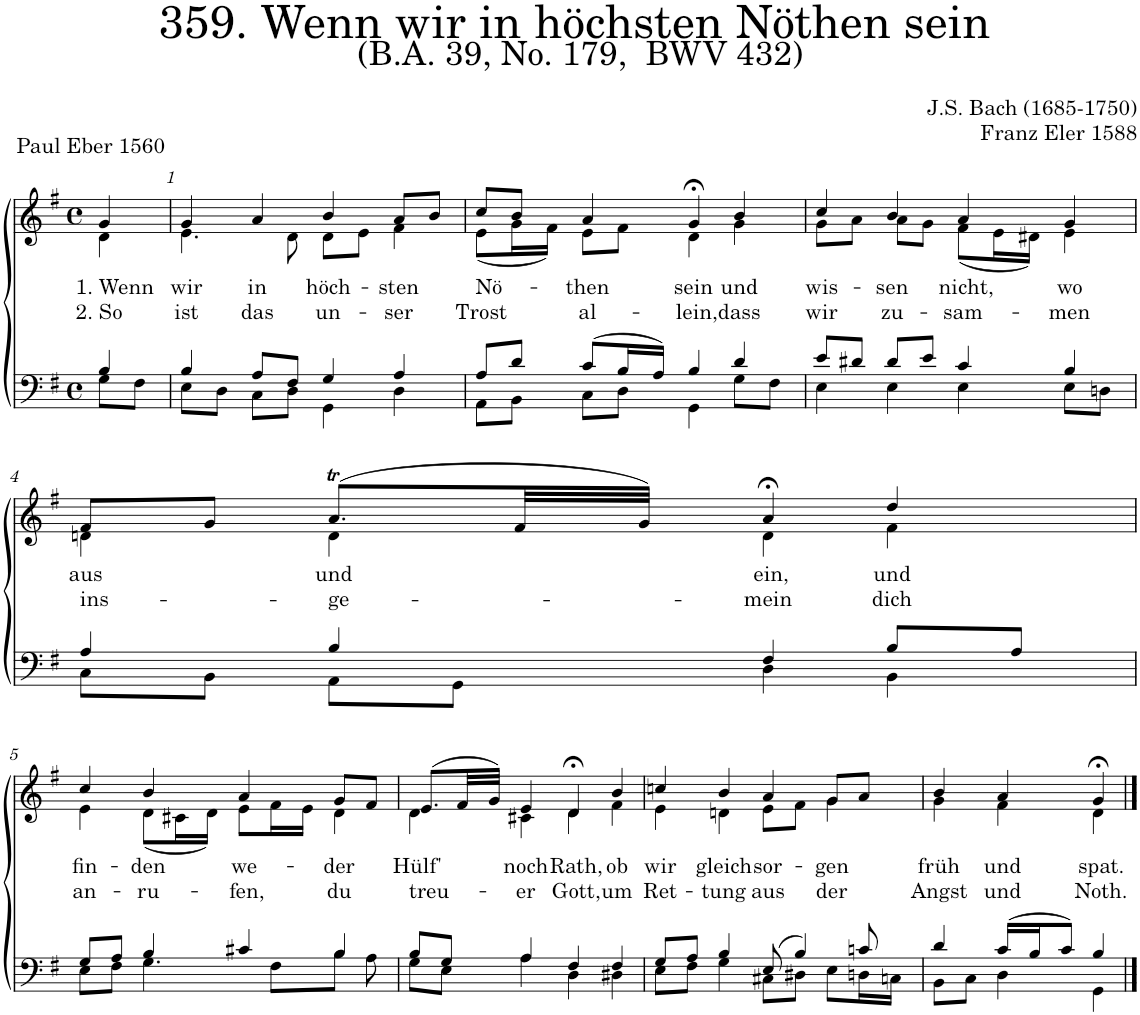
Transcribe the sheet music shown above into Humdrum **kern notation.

**kern	**kern	**text	**text
*part2	*part1	*part1	*part1
*staff2	*staff1	*staff1	*staff1
*I"Tenor/Bass	*I"Soprano/Alto	*	*
*clefF4	*clefG2	*	*
*k[f#]	*k[f#]	*	*
*M4/4	*M4/4	*	*
*met(c)	*met(c)	*	*
=	=	=	=
*^	*	*	*
!	!	!	!LO:LY:b	!LO:LY:b
*	*	*^	*	*
4B/	8G\L	4g/	4d\	1. Wenn	2. So
.	8F#\J	.	.	.	.
=1	=1	=1	=1	=1	=1
!	!	!	!	!LO:LY:b	!LO:LY:b
4B/	8E\L	4g/	4.e\	wir	ist
.	8D\J	.	.	.	.
!	!	!	!	!LO:LY:b	!LO:LY:b
8A/L	8C\L	4a/	.	in	das
8F#/J	8D\J	.	8d\	.	.
!	!	!	!	!LO:LY:b	!LO:LY:b
4G/	4GG\	4b/	8d\L	höch-	un-
.	.	.	8e\J	.	.
!	!	!	!	!LO:LY:b	!LO:LY:b
4A/	4D\	8a/L	4f#\	-sten	-ser
.	.	8b/J	.	.	.
=2	=2	=2	=2	=2	=2
!	!	!	!	!LO:LY:b	!LO:LY:b
8A/L	8AA\L	8cc/L	(8e\L	Nö-	Trost
8d/J	8BB\J	8b/J	16g\L	.	.
.	.	.	16f#\JJ)	.	.
!	!	!	!	!LO:LY:b	!LO:LY:b
(8c/L	8C\L	4a/	8e\L	-then	al-
16B/L	8D\J	.	8f#\J	.	.
16A/JJ)	.	.	.	.	.
!	!	!	!	!LO:LY:b	!LO:LY:b
4B/	4GG\	4g;<,/	4d\	sein	-lein,
!	!	!	!	!LO:LY:b	!LO:LY:b
4d/	8G\L	4b/	4g\	und	dass
.	8F#\J	.	.	.	.
=3	=3	=3	=3	=3	=3
!	!	!	!	!LO:LY:b	!LO:LY:b
8e/L	4E\	4cc/	8g\L	wis-	wir
8d#X/J	.	.	8a\J	.	.
!	!	!	!	!LO:LY:b	!LO:LY:b
8d#/L	4E\	4b/	8a\L	-sen	zu-
8e/J	.	.	8g\J	.	.
!	!	!	!	!LO:LY:b	!LO:LY:b
4c/	4E\	4a/	(8f#\L	nicht,	-sam-
.	.	.	16e\L	.	.
.	.	.	16d#X\JJ)	.	.
!	!	!	!	!LO:LY:b	!LO:LY:b
4B/	8E\L	4g/	4e\	wo	-men
.	8Dn\J	.	.	.	.
!!LO:LB:g=z	!!
=4	=4	=4	=4	=4	=4
!	!	!	!	!LO:LY:b	!LO:LY:b
4A/	8C\L	8f#/L	4dn\	aus	ins-
.	8BB\J	8g/J	.	.	.
!	!	!	!	!LO:LY:b	!LO:LY:b
4B/	8AA\L	(8.aT/L	4d\	und	-ge-
.	8GG\J	.	.	.	.
.	.	32f#/LL	.	.	.
.	.	32g/JJJ)	.	.	.
!	!	!	!	!LO:LY:b	!LO:LY:b
4F#/	4D\	4a;<,/	4d\	ein,	-mein
!	!	!	!	!LO:LY:b	!LO:LY:b
8B/L	4BB\	4dd/	4f#\	und	dich
8A/J	.	.	.	.	.
!!LO:LB:g=z	!!
=5	=5	=5	=5	=5	=5
!	!	!	!	!LO:LY:b	!LO:LY:b
8G/L	8E\L	4cc/	4e\	fin-	an-
8A/J	8F#\J	.	.	.	.
!	!	!	!	!LO:LY:b	!LO:LY:b
4B/	4.G\	4b/	(8d\L	-den	-ru-
.	.	.	16c#X\L	.	.
.	.	.	16d\JJ)	.	.
!	!	!	!	!LO:LY:b	!LO:LY:b
4c#X/	.	4a/	8e\L	we-	-fen,
.	8F#\L	.	16f#\L	.	.
.	.	.	16e\JJ	.	.
!	!	!	!	!LO:LY:b	!LO:LY:b
4B/	8B\J	8g/L	4d\	-der	du
.	8A\	8f#/J	.	.	.
=6	=6	=6	=6	=6	=6
!	!	!	!	!LO:LY:b	!LO:LY:b
8B/L	8G\L	(8.e/L	4d\	Hülf'	treu-
8G/J	8E\J	.	.	.	.
.	.	32f#/LL	.	.	.
.	.	32g/JJJ)	.	.	.
!	!	!	!	!LO:LY:b	!LO:LY:b
4A/	4A\	4e/	4c#X\	noch	-er
!	!	!	!	!LO:LY:b	!LO:LY:b
4F#/	4D\	4d;<,/	4d\	Rath,	Gott,
!	!	!	!	!LO:LY:b	!LO:LY:b
4F#/	4D#X\	4b/	4f#\	ob	um
=7	=7	=7	=7	=7	=7
!	!	!	!	!LO:LY:b	!LO:LY:b
8G/L	8E\L	4ccn/	4e\	wir	Ret-
8A/J	8F#\J	.	.	.	.
!	!	!	!	!LO:LY:b	!LO:LY:b
4B/	4G\	4b/	4dn\	gleich	-tung
!	!	!	!	!LO:LY:b	!LO:LY:b
(8E/	8C#X\L	4a/	8e\L	sor-	aus
4B/)	8D#X\J	.	8f#\J	.	.
!	!	!	!	!LO:LY:b	!LO:LY:b
.	8E\L	8g/L	4g\	-gen	der
8cn/	16Dn\L	8a/J	.	.	.
.	16Cn\JJ	.	.	.	.
=8	=8	=8	=8	=8	=8
!	!	!	!	!LO:LY:b	!LO:LY:b
4d/	8BB\L	4b/	4g\	früh	Angst
.	8C\J	.	.	.	.
!	!	!	!	!LO:LY:b	!LO:LY:b
(16c/LL	4D\	4a/	4f#\	und	und
16B/J	.	.	.	.	.
8c/J)	.	.	.	.	.
!	!	!	!	!LO:LY:b	!LO:LY:b
4B/	4GG\	4g;</	4d\	spat.	Noth.
*v	*v	*	*	*	*
*	*v	*v	*	*
==	==	==	==
*-	*-	*-	*-
